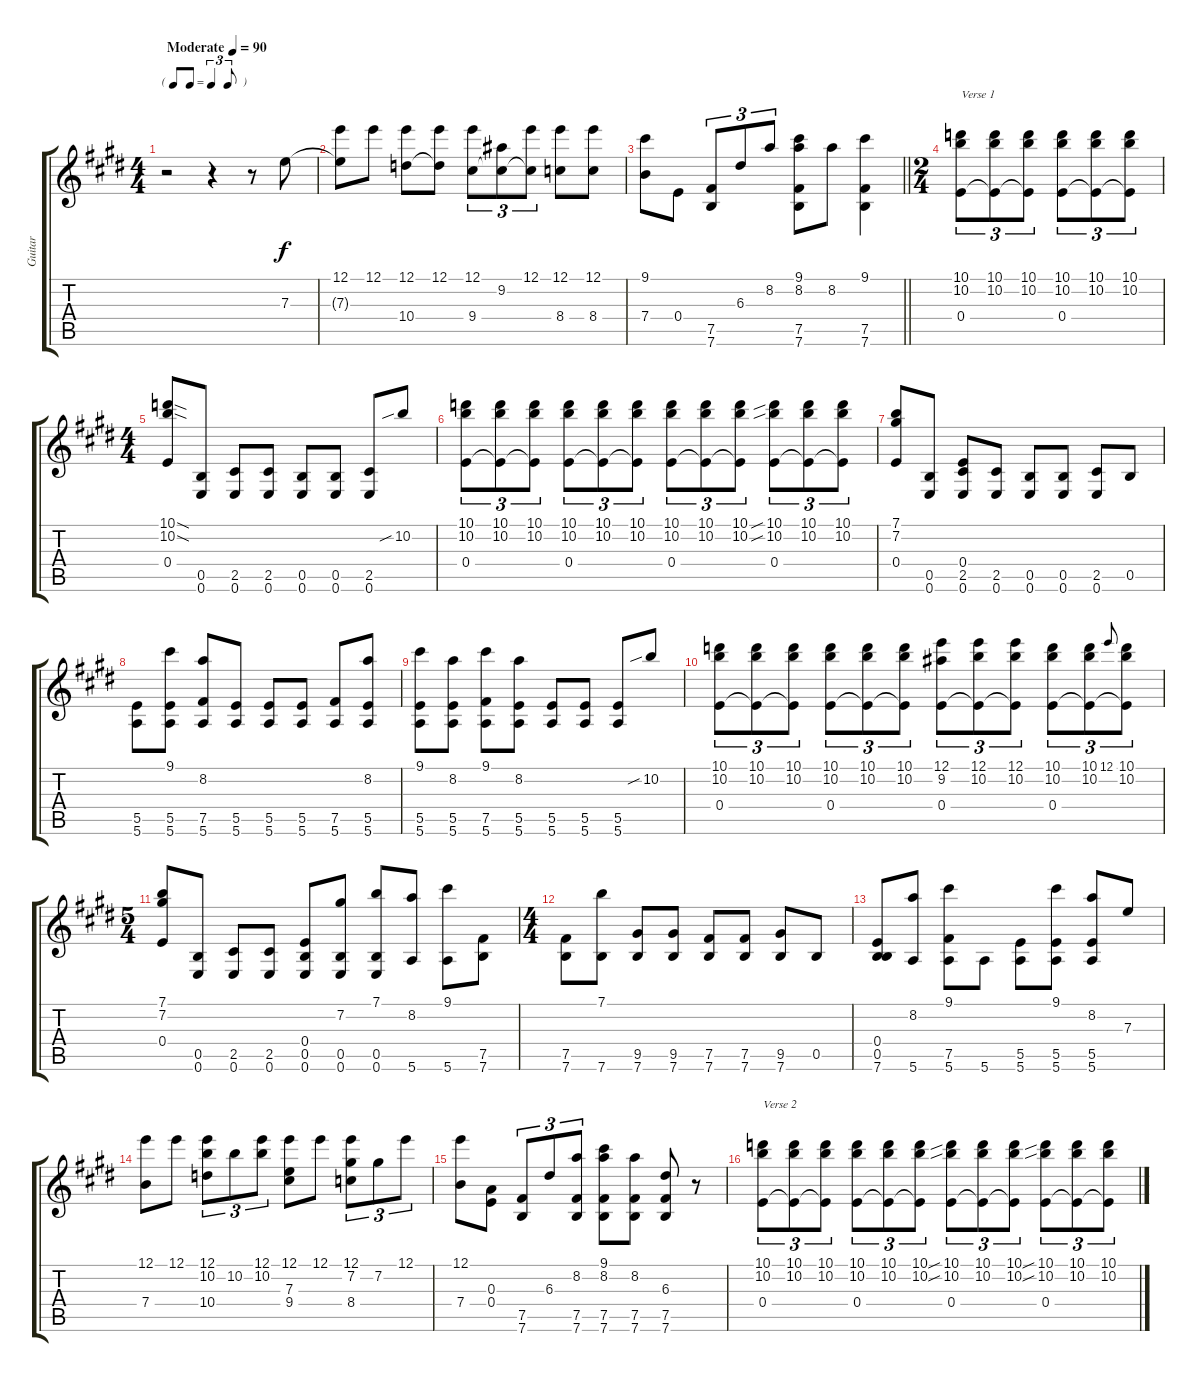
\track ("Guitar" "Guitar") {instrument acousticguitarsteel}
\staff {score tabs}
\tuning (E4 Db4 A3 E3 B2 E2) {hide}
\ts (4 4)
\tf triplet8th
\tempo (90 "Moderate")
\clef g2
\ks e
r.2{dy f instrument acousticguitarsteel} r.4 r.8 7.3.8 |
(12.1 7.3{t}).8 12.1.8 (12.1 10.4).8 (12.1 10.4{t}).8 (12.1 9.4).8{tu (3 2)} (9.2 9.4{t}).8{tu (3 2)} (12.1 9.4{t}).8{tu (3 2)} (12.1 8.4).8 (12.1 8.4).8 |
\barLineRight lightlight
(9.1 7.4).8 0.4.8 (7.5 7.6).8{tu (3 2)} 6.3.8{tu (3 2)} 8.2.8{tu (3 2)} (9.1 8.2 7.5 7.6).8 8.2.8 (9.1 7.5 7.6).4 |
\ts (2 4)
(10.1 10.2 0.4).8{tu (3 2) txt "Verse 1"} (10.1 10.2 0.4{t}).8{tu (3 2)} (10.1 10.2 0.4{t}).8{tu (3 2)} (10.1 10.2 0.4).8{tu (3 2)} (10.1 10.2 0.4{t}).8{tu (3 2)} (10.1 10.2 0.4{t}).8{tu (3 2)} |
\ts (4 4)
(10.1{sod} 10.2{sod} 0.4).8 (0.5 0.6).8 (2.5 0.6).8 (2.5 0.6).8 (0.5 0.6).8 (0.5 0.6).8 (2.5 0.6).8 10.2{sib}.8 |
(10.1 10.2 0.4).8{tu (3 2)} (10.1 10.2 0.4{t}).8{tu (3 2)} (10.1 10.2 0.4{t}).8{tu (3 2)} (10.1 10.2 0.4).8{tu (3 2)} (10.1 10.2 0.4{t}).8{tu (3 2)} (10.1 10.2 0.4{t}).8{tu (3 2)} (10.1 10.2 0.4).8{tu (3 2)} (10.1 10.2 0.4{t}).8{tu (3 2)} (10.1 10.2 0.4{t}).8{tu (3 2)} (10.1{sib} 10.2{sib} 0.4).8{tu (3 2)} (10.1 10.2 0.4{t}).8{tu (3 2)} (10.1 10.2 0.4{t}).8{tu (3 2)} |
(7.1 7.2 0.4).8 (0.5 0.6).8 (0.4 2.5 0.6).8 (2.5 0.6).8 (0.5 0.6).8 (0.5 0.6).8 (2.5 0.6).8 0.5.8 |
(5.5 5.6).8 (9.1 5.5 5.6).8 (8.2 7.5 5.6).8 (5.5 5.6).8 (5.5 5.6).8 (5.5 5.6).8 (7.5 5.6).8 (8.2 5.5 5.6).8 |
(9.1 5.5 5.6).8 (8.2 5.5 5.6).8 (9.1 7.5 5.6).8 (8.2 5.5 5.6).8 (5.5 5.6).8 (5.5 5.6).8 (5.5 5.6).8 10.2{sib}.8 |
(10.1 10.2 0.4).8{tu (3 2)} (10.1 10.2 0.4{t}).8{tu (3 2)} (10.1 10.2 0.4{t}).8{tu (3 2)} (10.1 10.2 0.4).8{tu (3 2)} (10.1 10.2 0.4{t}).8{tu (3 2)} (10.1 10.2 0.4{t}).8{tu (3 2)} (12.1 9.2 0.4).8{tu (3 2)} (12.1 10.2 0.4{t}).8{tu (3 2)} (12.1 10.2 0.4{t}).8{tu (3 2)} (10.1 10.2 0.4).8{tu (3 2)} (10.1 10.2 0.4{t}).8{tu (3 2)} 12.1.8{gr onbeat} (10.1 10.2 0.4{t}).8{tu (3 2)} |
\ts (5 4)
(7.1 7.2 0.4).8 (0.5 0.6).8 (2.5 0.6).8 (2.5 0.6).8 (0.4 0.5 0.6).8 (7.2 0.5 0.6).8 (7.1 0.5 0.6).8 (8.2 5.6).8 (9.1 5.6).8 (7.5 7.6).8 |
\ts (4 4)
(7.5 7.6).8 (7.1 7.6).8 (9.5 7.6).8 (9.5 7.6).8 (7.5 7.6).8 (7.5 7.6).8 (9.5 7.6).8 0.5.8 |
(0.4 0.5 7.6).8 (8.2 5.6).8 (9.1 7.5 5.6).8 5.6.8 (5.5 5.6).8 (9.1 5.5 5.6).8 (8.2 5.5 5.6).8 7.3.8 |
(12.1 7.4).8 12.1.8 (12.1 10.2 10.4).8{tu (3 2)} 10.2.8{tu (3 2)} (12.1 10.2).8{tu (3 2)} (12.1 7.3 9.4).8 12.1.8 (12.1 7.2 8.4).8{tu (3 2)} 7.2.8{tu (3 2)} 12.1.8{tu (3 2)} |
(12.1 7.4).8 (0.3 0.4).8 (7.5 7.6).8{tu (3 2)} 6.3.8{tu (3 2)} (8.2 7.5 7.6).8{tu (3 2)} (9.1 8.2 7.5 7.6).8 (8.2 7.5 7.6).8 (6.3 7.5 7.6).8 r.8 |
(10.1 10.2 0.4).8{tu (3 2) txt "Verse 2"} (10.1 10.2 0.4{t}).8{tu (3 2)} (10.1 10.2 0.4{t}).8{tu (3 2)} (10.1 10.2 0.4).8{tu (3 2)} (10.1 10.2 0.4{t}).8{tu (3 2)} (10.1 10.2 0.4{t}).8{tu (3 2)} (10.1{sib} 10.2{sib} 0.4).8{tu (3 2)} (10.1 10.2 0.4{t}).8{tu (3 2)} (10.1 10.2 0.4{t}).8{tu (3 2)} (10.1{sib} 10.2{sib} 0.4).8{tu (3 2)} (10.1 10.2 0.4{t}).8{tu (3 2)} (10.1 10.2 0.4{t}).8{tu (3 2)}
